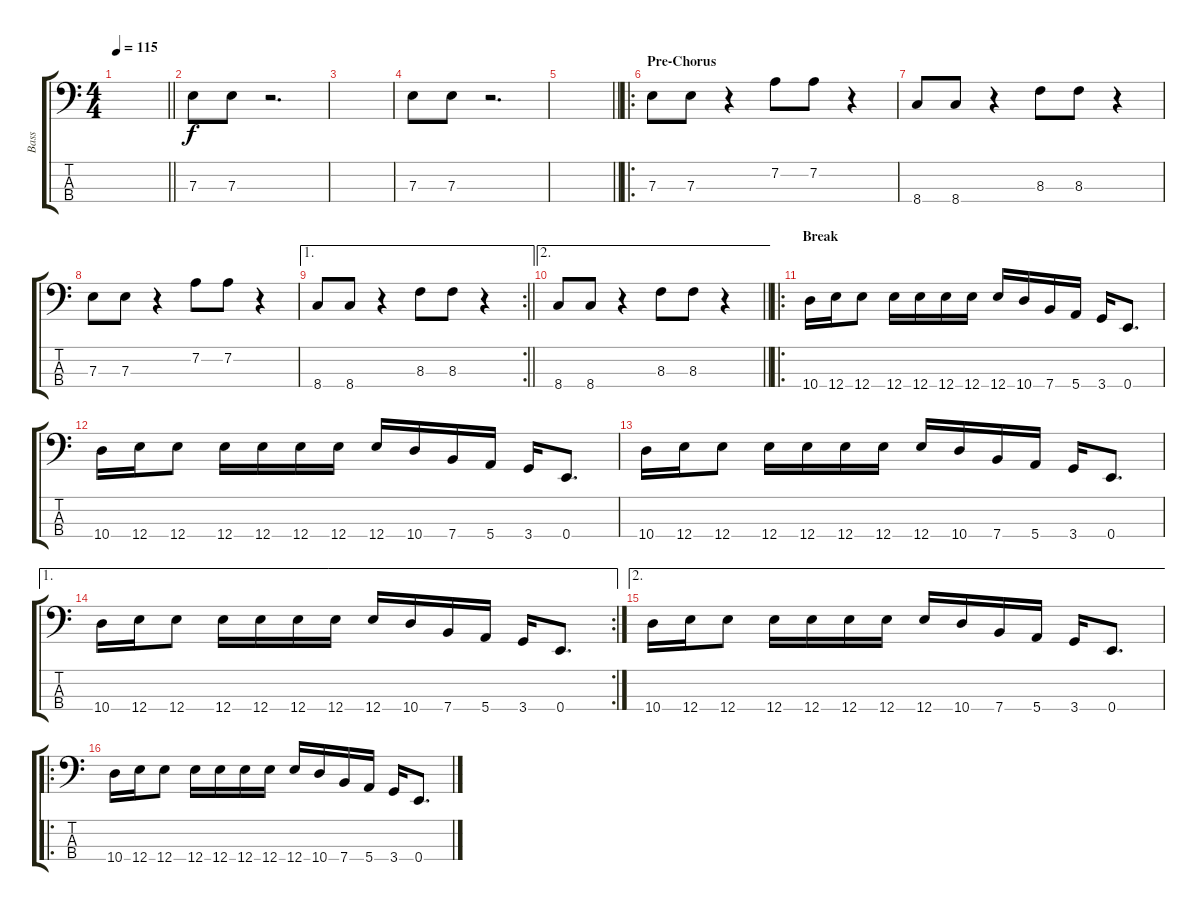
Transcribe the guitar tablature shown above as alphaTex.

\track ("Bass" "Bass") {instrument electricbassfinger}
\staff {score tabs}
\tuning (G2 D2 A1 E1) {hide}
\ts (4 4)
\tempo 115
\clef f4
\barLineRight lightlight
\ks c
|
7.3.8 7.3.8 r.2{d} |
|
7.3.8 7.3.8 r.2{d} |
\barLineRight lightlight
|
\ro
\section ("" "Pre-Chorus")
7.3.8 7.3.8 r.4 7.2.8 7.2.8 r.4 |
8.4.8 8.4.8 r.4 8.3.8 8.3.8 r.4 |
7.3.8 7.3.8 r.4 7.2.8 7.2.8 r.4 |
\ae 1
\rc 2
\barLineRight lightlight
8.4.8 8.4.8 r.4 8.3.8 8.3.8 r.4 |
\ae 2
\barLineRight lightlight
8.4.8 8.4.8 r.4 8.3.8 8.3.8 r.4 |
\ro
\section ("" "Break")
10.4.16 12.4.16 12.4.8 12.4.16 12.4.16 12.4.16 12.4.16 12.4.16 10.4.16 7.4.16 5.4.16 3.4.16 0.4.8{d} |
10.4.16 12.4.16 12.4.8 12.4.16 12.4.16 12.4.16 12.4.16 12.4.16 10.4.16 7.4.16 5.4.16 3.4.16 0.4.8{d} |
10.4.16 12.4.16 12.4.8 12.4.16 12.4.16 12.4.16 12.4.16 12.4.16 10.4.16 7.4.16 5.4.16 3.4.16 0.4.8{d} |
\ae 1
\rc 2
10.4.16 12.4.16 12.4.8 12.4.16 12.4.16 12.4.16 12.4.16 12.4.16 10.4.16 7.4.16 5.4.16 3.4.16 0.4.8{d} |
\ae 2
10.4.16 12.4.16 12.4.8 12.4.16 12.4.16 12.4.16 12.4.16 12.4.16 10.4.16 7.4.16 5.4.16 3.4.16 0.4.8{d} |
\ro
10.4.16 12.4.16 12.4.8 12.4.16 12.4.16 12.4.16 12.4.16 12.4.16 10.4.16 7.4.16 5.4.16 3.4.16 0.4.8{d}
